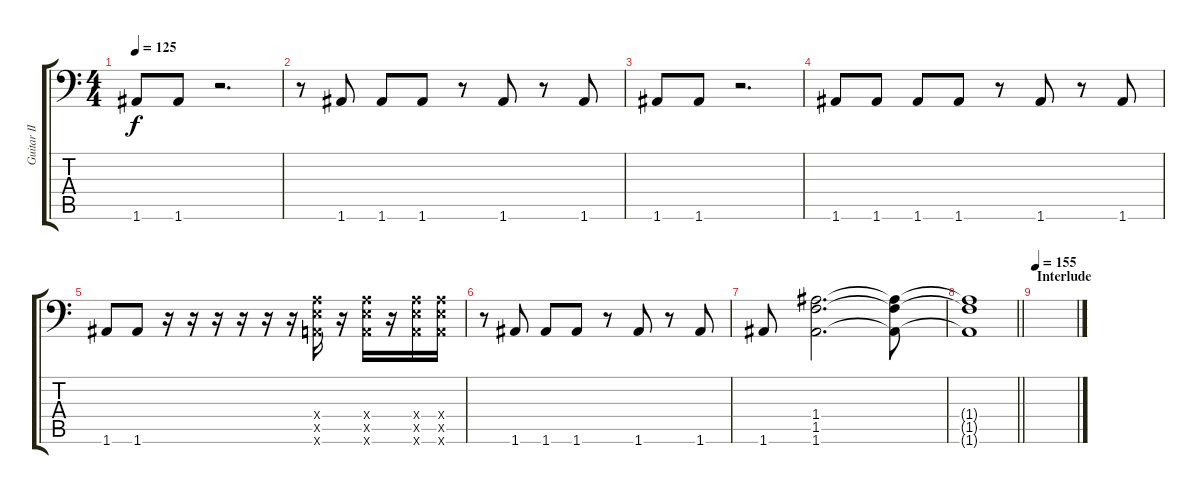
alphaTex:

\track ("Guitar II" "Guitar II") {instrument overdrivenguitar}
\staff {score tabs}
\tuning (B3 Gb3 D3 A2 E2 A1) {hide}
\ts (4 4)
\tempo 125
\clef f4
\ks c
1.6.8{dy f} 1.6.8 r.2{d} |
r.8 1.6.8 1.6.8 1.6.8 r.8 1.6.8 r.8 1.6.8 |
1.6.8 1.6.8 r.2{d} |
1.6.8 1.6.8 1.6.8 1.6.8 r.8 1.6.8 r.8 1.6.8 |
1.6.8 1.6.8 r.16 r.16 r.16 r.16 r.16 r.16 (0.4{x} 0.5{x} 0.6{x}).16 r.16 (0.4{x} 0.5{x} 0.6{x}).16 r.16 (0.4{x} 0.5{x} 0.6{x}).16 (0.4{x} 0.5{x} 0.6{x}).16 |
r.8 1.6.8 1.6.8 1.6.8 r.8 1.6.8 r.8 1.6.8 |
1.6.8 (1.4 1.5 1.6).2{d} (1.4{t} 1.5{t} 1.6{t}).8 |
\barLineRight lightlight
(1.4{t} 1.5{t} 1.6{t}).1 |
\section ("" "Interlude")
\tempo 155
